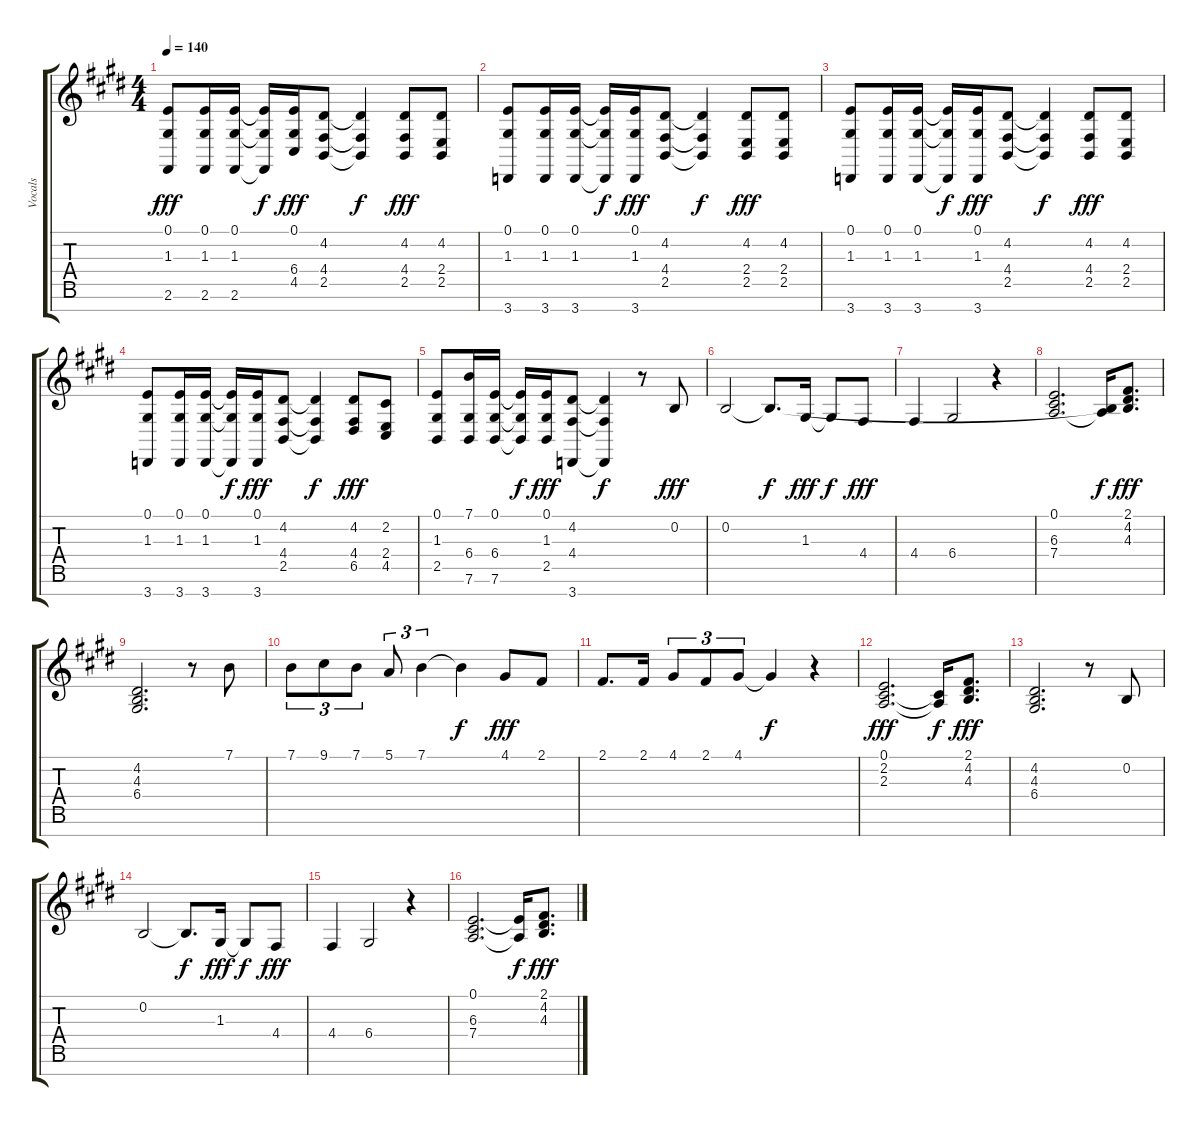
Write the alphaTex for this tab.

\track ("Vocals" "Vocals") {instrument lead6voice}
\staff {score tabs}
\tuning (E4 B3 G3 D3 A2 E2 B1) {hide}
\ts (4 4)
\tempo 140
\clef g2
\ks e
(0.1 1.3 2.6).8{dy fff} (0.1 1.3 2.6).16 (0.1 1.3 2.6).16 (0.1{t} 1.3{t} 2.6{t}).16{dy f} (0.1 6.4 4.5).16{dy fff} (4.2 4.4 2.5).8 (4.2{t} 4.4{t} 2.5{t}).4{dy f} (4.2 4.4 2.5).8{dy fff} (4.2 2.4 2.5).8 |
(0.1 1.3 3.7).8 (0.1 1.3 3.7).16 (0.1 1.3 3.7).16 (0.1{t} 1.3{t} 3.7{t}).16{dy f} (0.1 1.3 3.7).16{dy fff} (4.2 4.4 2.5).8 (4.2{t} 4.4{t} 2.5{t}).4{dy f} (4.2 2.4 2.5).8{dy fff} (4.2 2.4 2.5).8 |
(0.1 1.3 3.7).8 (0.1 1.3 3.7).16 (0.1 1.3 3.7).16 (0.1{t} 1.3{t} 3.7{t}).16{dy f} (0.1 1.3 3.7).16{dy fff} (4.2 4.4 2.5).8 (4.2{t} 4.4{t} 2.5{t}).4{dy f} (4.2 4.4 2.5).8{dy fff} (4.2 2.4 2.5).8 |
(0.1 1.3 3.7).8 (0.1 1.3 3.7).16 (0.1 1.3 3.7).16 (0.1{t} 1.3{t} 3.7{t}).16{dy f} (0.1 1.3 3.7).16{dy fff} (4.2 4.4 2.5).8 (4.2{t} 4.4{t} 2.5{t}).4{dy f} (4.2 4.4 6.5).8{dy fff} (2.2 2.4 4.5).8 |
(0.1 1.3 2.5).8 (7.1 6.4 7.6).16 (0.1 6.4 7.6).16 (0.1{t} 6.4{t} 7.6{t}).16{dy f} (0.1 1.3 2.5).16{dy fff} (4.2 4.4 3.7).8 (4.2{t} 4.4{t} 3.7{t}).4{dy f} r.8 0.2.8{dy fff} |
0.2.2 0.2{t}.8{d dy f} 1.3.16{dy fff} 1.3{t}.8{dy f} 4.4.8{dy fff} |
4.4.4 6.4.2 r.4 |
(0.1 6.3 7.4).2{d} (0.2{t} 7.4{t}).16{dy f} (2.1 4.2 4.3).8{d dy fff} |
(4.2 4.3 6.4).2{d} r.8 7.1.8 |
7.1.8{tu (3 2)} 9.1.8{tu (3 2)} 7.1.8{tu (3 2)} 5.1.8{tu (3 2)} 7.1.4{tu (3 2)} 7.1{t}.4{dy f} 4.1.8{dy fff} 2.1.8 |
2.1.8{d} 2.1.16 4.1.8{tu (3 2)} 2.1.8{tu (3 2)} 4.1.8{tu (3 2)} 4.1{t}.4{dy f} r.4 |
(0.1 2.2 2.3).2{d dy fff volume 8} (2.2{t} 2.3{t}).16{dy f} (2.1 4.2 4.3).8{d dy fff} |
(4.2 4.3 6.4).2{d} r.8 0.2.8 |
0.2.2 0.2{t}.8{d dy f} 1.3.16{dy fff} 1.3{t}.8{dy f} 4.4.8{dy fff} |
4.4.4 6.4.2 r.4 |
(0.1 6.3 7.4).2{d volume 0} (0.1{t} 7.4{t}).16{dy f} (2.1 4.2 4.3).8{d dy fff}
